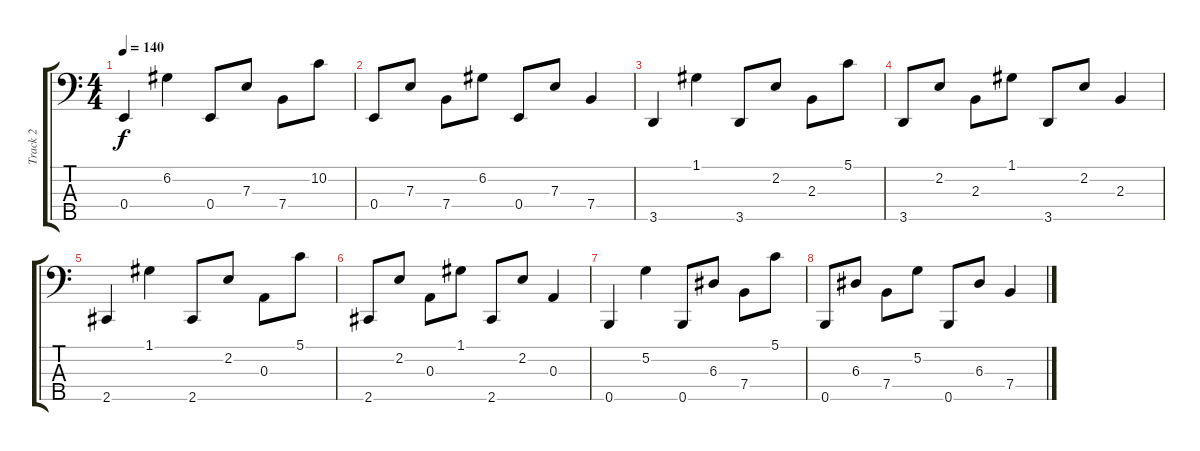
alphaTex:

\track ("Track 2" "Track 2") {instrument electricbassfinger}
\staff {score tabs}
\tuning (G2 D2 A1 E1 B0) {hide}
\ts (4 4)
\tempo 140
\clef f4
\ks c
0.4.4{dy f instrument electricbassfinger} 6.2.4 0.4.8 7.3.8 7.4.8 10.2.8 |
0.4.8 7.3.8 7.4.8 6.2.8 0.4.8 7.3.8 7.4.4 |
3.5.4 1.1.4 3.5.8 2.2.8 2.3.8 5.1.8 |
3.5.8 2.2.8 2.3.8 1.1.8 3.5.8 2.2.8 2.3.4 |
2.5.4 1.1.4 2.5.8 2.2.8 0.3.8 5.1.8 |
2.5.8 2.2.8 0.3.8 1.1.8 2.5.8 2.2.8 0.3.4 |
0.5.4 5.2.4 0.5.8 6.3.8 7.4.8 5.1.8 |
0.5.8 6.3.8 7.4.8 5.2.8 0.5.8 6.3.8 7.4.4
